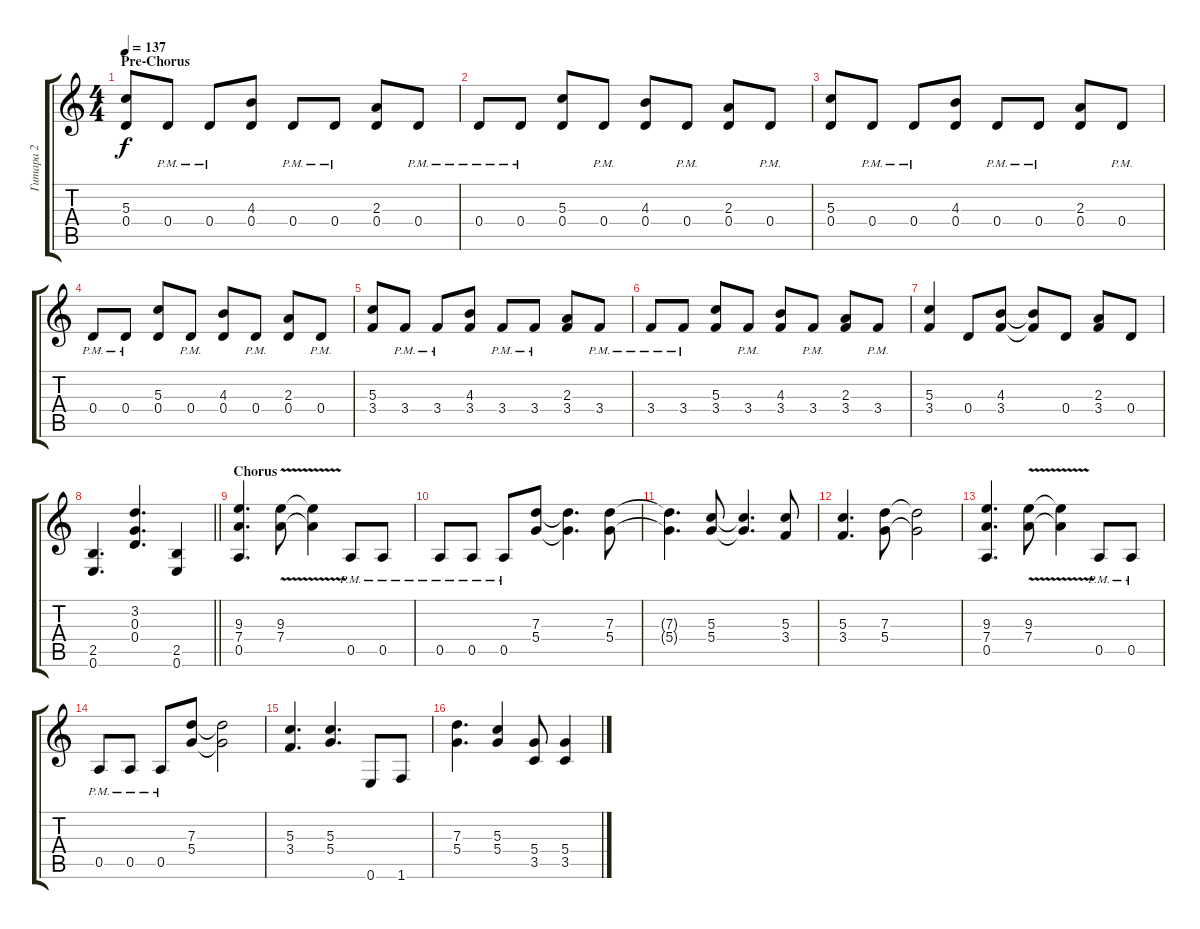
\track ("Гитара 2" "Гитара 2") {instrument distortionguitar}
\staff {score tabs}
\tuning (E4 B3 G3 D3 A2 E2) {hide}
\ts (4 4)
\section ("" "Pre-Chorus")
\tempo 137
\clef g2
\ks aminor
(5.3 0.4).8{dy f} 0.4{pm}.8 0.4{pm}.8 (4.3 0.4).8 0.4{pm}.8 0.4{pm}.8 (2.3 0.4).8 0.4{pm}.8 |
0.4{pm}.8 0.4{pm}.8 (5.3 0.4).8 0.4{pm}.8 (4.3 0.4).8 0.4{pm}.8 (2.3 0.4).8 0.4{pm}.8 |
(5.3 0.4).8 0.4{pm}.8 0.4{pm}.8 (4.3 0.4).8 0.4{pm}.8 0.4{pm}.8 (2.3 0.4).8 0.4{pm}.8 |
0.4{pm}.8 0.4{pm}.8 (5.3 0.4).8 0.4{pm}.8 (4.3 0.4).8 0.4{pm}.8 (2.3 0.4).8 0.4{pm}.8 |
(5.3 3.4).8 3.4{pm}.8 3.4{pm}.8 (4.3 3.4).8 3.4{pm}.8 3.4{pm}.8 (2.3 3.4).8 3.4{pm}.8 |
3.4{pm}.8 3.4{pm}.8 (5.3 3.4).8 3.4{pm}.8 (4.3 3.4).8 3.4{pm}.8 (2.3 3.4).8 3.4{pm}.8 |
(5.3 3.4).4 0.4.8 (4.3 3.4).8 (4.3{t} 3.4{t}).8 0.4.8 (2.3 3.4).8 0.4.8 |
\barLineRight lightlight
(2.5 0.6).4{d} (3.2 0.3 0.4).4{d} (2.5 0.6).4 |
\section ("" "Chorus")
(9.3 7.4 0.5).4{d} (9.3{v} 7.4).8 (9.3{t} 7.4{t}).4 0.5{pm}.8 0.5{pm}.8 |
0.5{pm}.8 0.5{pm}.8 0.5{pm}.8 (7.3 5.4).8 (7.3{t} 5.4{t}).4{d} (7.3 5.4).8 |
(7.3{t} 5.4{t}).4{d} (5.3 5.4).8 (5.3{t} 5.4{t}).4{d} (5.3 3.4).8 |
(5.3 3.4).4{d} (7.3 5.4).8 (7.3{t} 5.4{t}).2 |
(9.3 7.4 0.5).4{d} (9.3{v} 7.4).8 (9.3{t} 7.4{t}).4 0.5{pm}.8 0.5{pm}.8 |
0.5{pm}.8 0.5{pm}.8 0.5{pm}.8 (7.3 5.4).8 (7.3{t} 5.4{t}).2 |
(5.3 3.4).4{d} (5.3 5.4).4{d} 0.6.8 1.6.8 |
(7.3 5.4).4{d} (5.3 5.4).4 (5.4 3.5).8 (5.4 3.5).4
